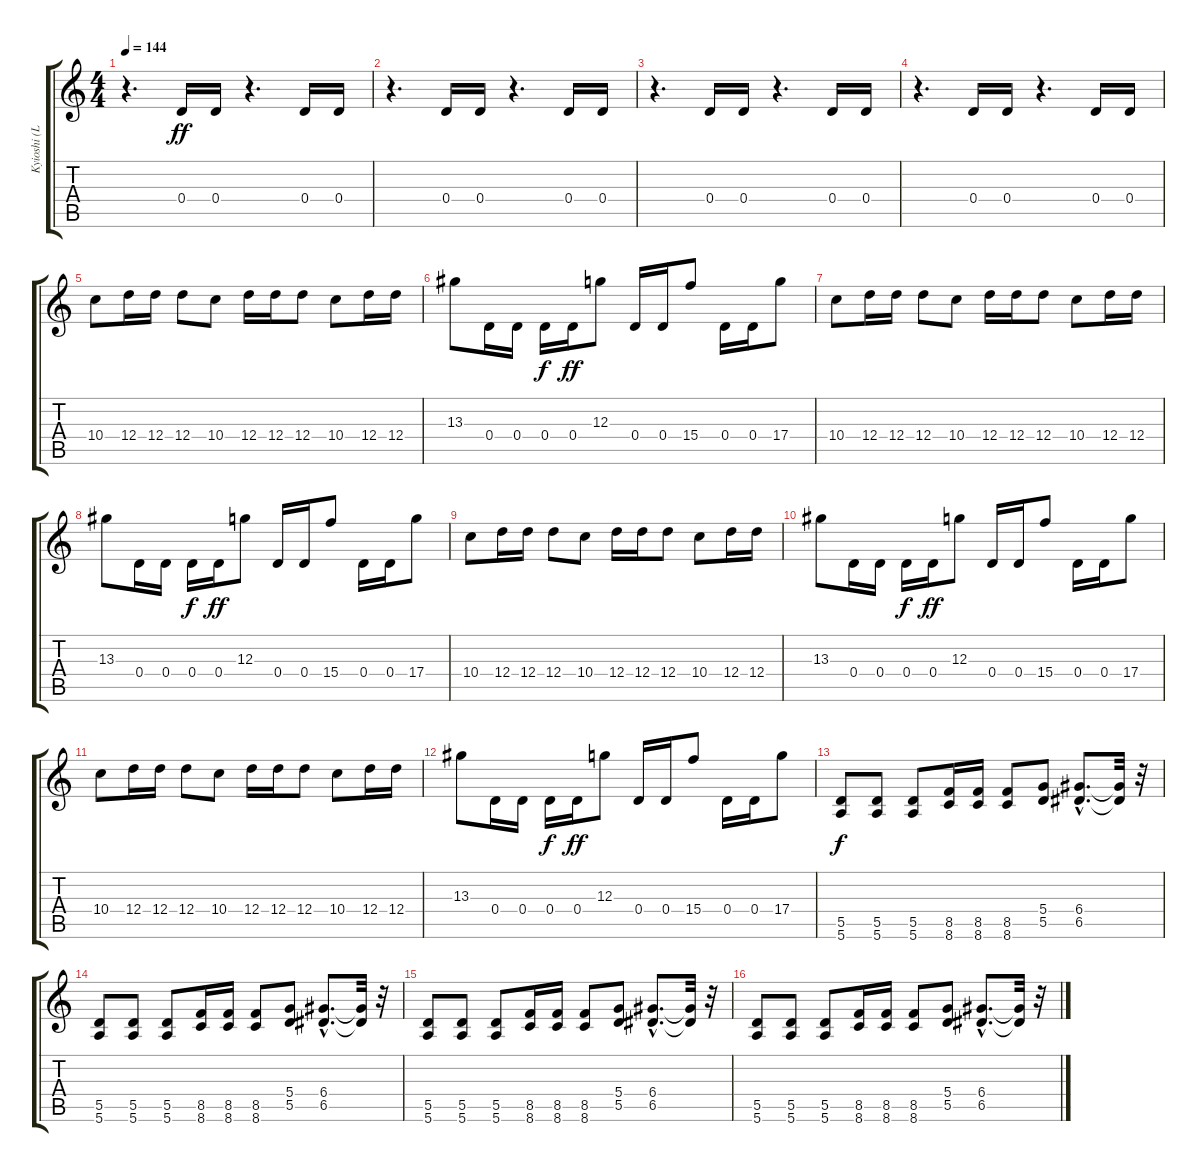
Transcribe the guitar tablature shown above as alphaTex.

\track ("Kyioshi (Lead Guitars)" "Kyioshi (L") {instrument distortionguitar}
\staff {score tabs}
\tuning (E4 B3 G3 D3 A2 E2) {hide}
\ts (4 4)
\tempo 144
\clef g2
\ks c
r.4{d dy ff} 0.4.16 0.4.16 r.4{d} 0.4.16 0.4.16 |
r.4{d} 0.4.16 0.4.16 r.4{d} 0.4.16 0.4.16 |
r.4{d} 0.4.16 0.4.16 r.4{d} 0.4.16 0.4.16 |
r.4{d} 0.4.16 0.4.16 r.4{d} 0.4.16 0.4.16 |
10.4.8 12.4.16 12.4.16 12.4.8 10.4.8 12.4.16 12.4.16 12.4.8 10.4.8 12.4.16 12.4.16 |
13.3.8 0.4.16 0.4.16 0.4.16{dy f} 0.4.16{dy ff} 12.3.8 0.4.16 0.4.16 15.4.8 0.4.16 0.4.16 17.4.8 |
10.4.8 12.4.16 12.4.16 12.4.8 10.4.8 12.4.16 12.4.16 12.4.8 10.4.8 12.4.16 12.4.16 |
13.3.8 0.4.16 0.4.16 0.4.16{dy f} 0.4.16{dy ff} 12.3.8 0.4.16 0.4.16 15.4.8 0.4.16 0.4.16 17.4.8 |
10.4.8 12.4.16 12.4.16 12.4.8 10.4.8 12.4.16 12.4.16 12.4.8 10.4.8 12.4.16 12.4.16 |
13.3.8 0.4.16 0.4.16 0.4.16{dy f} 0.4.16{dy ff} 12.3.8 0.4.16 0.4.16 15.4.8 0.4.16 0.4.16 17.4.8 |
10.4.8 12.4.16 12.4.16 12.4.8 10.4.8 12.4.16 12.4.16 12.4.8 10.4.8 12.4.16 12.4.16 |
13.3.8 0.4.16 0.4.16 0.4.16{dy f} 0.4.16{dy ff} 12.3.8 0.4.16 0.4.16 15.4.8 0.4.16 0.4.16 17.4.8 |
(5.5 5.6).8{dy f} (5.5 5.6).8 (5.5 5.6).8 (8.5 8.6).16 (8.5 8.6).16 (8.5 8.6).8 (5.4 5.5).8 (6.4{hac} 6.5{hac}).8{d} (6.4{t} 6.5{t}).32 r.32 |
(5.5 5.6).8 (5.5 5.6).8 (5.5 5.6).8 (8.5 8.6).16 (8.5 8.6).16 (8.5 8.6).8 (5.4 5.5).8 (6.4{hac} 6.5{hac}).8{d} (6.4{t} 6.5{t}).32 r.32 |
(5.5 5.6).8 (5.5 5.6).8 (5.5 5.6).8 (8.5 8.6).16 (8.5 8.6).16 (8.5 8.6).8 (5.4 5.5).8 (6.4{hac} 6.5{hac}).8{d} (6.4{t} 6.5{t}).32 r.32 |
(5.5 5.6).8 (5.5 5.6).8 (5.5 5.6).8 (8.5 8.6).16 (8.5 8.6).16 (8.5 8.6).8 (5.4 5.5).8 (6.4{hac} 6.5{hac}).8{d} (6.4{t} 6.5{t}).32 r.32
